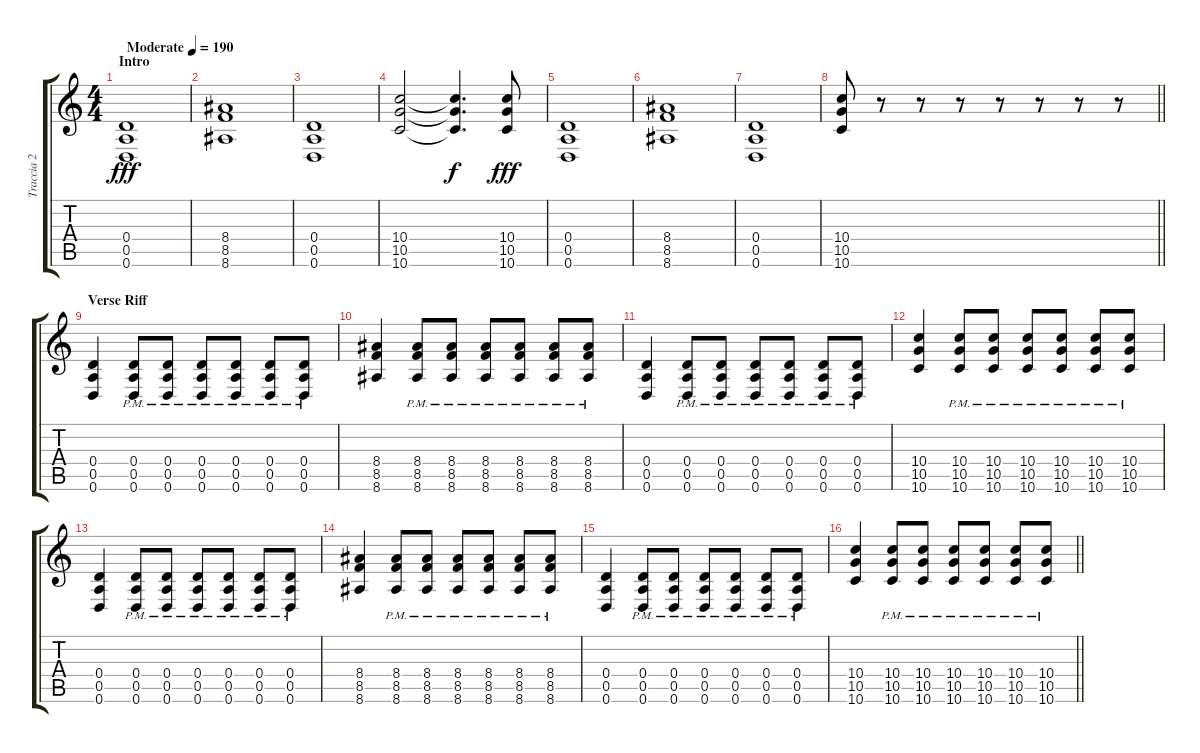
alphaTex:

\track ("Traccia 2" "Traccia 2") {instrument overdrivenguitar}
\staff {score tabs}
\tuning (E4 B3 G3 D3 A2 D2) {hide}
\ts (4 4)
\section ("" "Intro")
\tempo (190 "Moderate")
\clef g2
\ks c
(0.4 0.5 0.6).1{dy fff instrument overdrivenguitar} |
(8.4 8.5 8.6).1 |
(0.4 0.5 0.6).1 |
(10.4 10.5 10.6).2 (10.4{t} 10.5{t} 10.6{t}).4{d dy f} (10.4 10.5 10.6).8{dy fff} |
(0.4 0.5 0.6).1 |
(8.4 8.5 8.6).1 |
(0.4 0.5 0.6).1 |
\barLineRight lightlight
(10.4 10.5 10.6).8 r.8 r.8 r.8 r.8 r.8 r.8 r.8 |
\section ("" "Verse Riff")
(0.4 0.5 0.6).4 (0.4{pm} 0.5{pm} 0.6{pm}).8 (0.4{pm} 0.5{pm} 0.6{pm}).8 (0.4{pm} 0.5{pm} 0.6{pm}).8 (0.4{pm} 0.5{pm} 0.6{pm}).8 (0.4{pm} 0.5{pm} 0.6{pm}).8 (0.4{pm} 0.5{pm} 0.6{pm}).8 |
(8.4 8.5 8.6).4 (8.4{pm} 8.5{pm} 8.6{pm}).8 (8.4{pm} 8.5{pm} 8.6{pm}).8 (8.4{pm} 8.5{pm} 8.6{pm}).8 (8.4{pm} 8.5{pm} 8.6{pm}).8 (8.4{pm} 8.5{pm} 8.6{pm}).8 (8.4{pm} 8.5{pm} 8.6{pm}).8 |
(0.4 0.5 0.6).4 (0.4{pm} 0.5{pm} 0.6{pm}).8 (0.4{pm} 0.5{pm} 0.6{pm}).8 (0.4{pm} 0.5{pm} 0.6{pm}).8 (0.4{pm} 0.5{pm} 0.6{pm}).8 (0.4{pm} 0.5{pm} 0.6{pm}).8 (0.4{pm} 0.5{pm} 0.6{pm}).8 |
(10.4 10.5 10.6).4 (10.4{pm} 10.5{pm} 10.6{pm}).8 (10.4{pm} 10.5{pm} 10.6{pm}).8 (10.4{pm} 10.5{pm} 10.6{pm}).8 (10.4{pm} 10.5{pm} 10.6{pm}).8 (10.4{pm} 10.5{pm} 10.6{pm}).8 (10.4{pm} 10.5{pm} 10.6{pm}).8 |
(0.4 0.5 0.6).4 (0.4{pm} 0.5{pm} 0.6{pm}).8 (0.4{pm} 0.5{pm} 0.6{pm}).8 (0.4{pm} 0.5{pm} 0.6{pm}).8 (0.4{pm} 0.5{pm} 0.6{pm}).8 (0.4{pm} 0.5{pm} 0.6{pm}).8 (0.4{pm} 0.5{pm} 0.6{pm}).8 |
(8.4 8.5 8.6).4 (8.4{pm} 8.5{pm} 8.6{pm}).8 (8.4{pm} 8.5{pm} 8.6{pm}).8 (8.4{pm} 8.5{pm} 8.6{pm}).8 (8.4{pm} 8.5{pm} 8.6{pm}).8 (8.4{pm} 8.5{pm} 8.6{pm}).8 (8.4{pm} 8.5{pm} 8.6{pm}).8 |
(0.4 0.5 0.6).4 (0.4{pm} 0.5{pm} 0.6{pm}).8 (0.4{pm} 0.5{pm} 0.6{pm}).8 (0.4{pm} 0.5{pm} 0.6{pm}).8 (0.4{pm} 0.5{pm} 0.6{pm}).8 (0.4{pm} 0.5{pm} 0.6{pm}).8 (0.4{pm} 0.5{pm} 0.6{pm}).8 |
\barLineRight lightlight
(10.4 10.5 10.6).4 (10.4{pm} 10.5{pm} 10.6{pm}).8 (10.4{pm} 10.5{pm} 10.6{pm}).8 (10.4{pm} 10.5{pm} 10.6{pm}).8 (10.4{pm} 10.5{pm} 10.6{pm}).8 (10.4{pm} 10.5{pm} 10.6{pm}).8 (10.4{pm} 10.5{pm} 10.6{pm}).8
